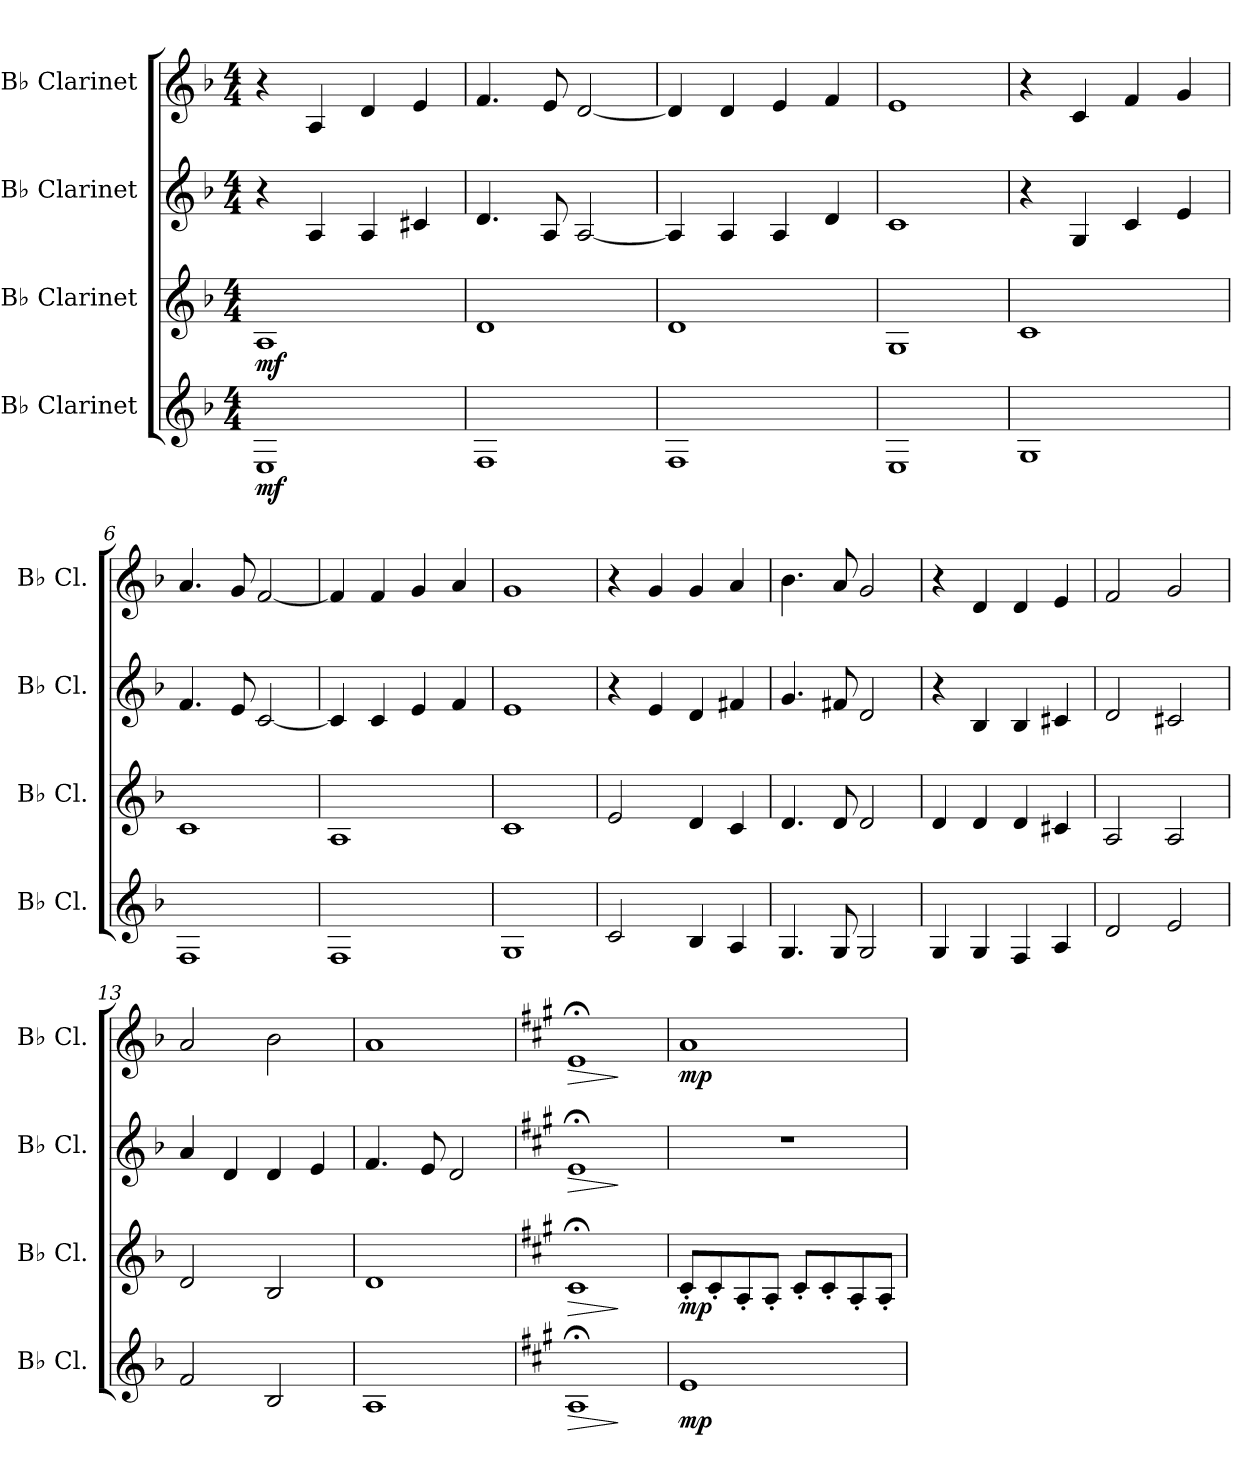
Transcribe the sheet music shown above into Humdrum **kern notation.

**kern	**dynam	**kern	**dynam	**kern	**dynam	**kern	**dynam
*part4	*part4	*part3	*part3	*part2	*part2	*part1	*part1
*staff4	*staff4	*staff3	*staff3	*staff2	*staff2	*staff1	*staff1
*I"B♭ Clarinet	*	*I"B♭ Clarinet	*	*I"B♭ Clarinet	*	*I"B♭ Clarinet	*
*I'B♭ Cl.	*	*I'B♭ Cl.	*	*I'B♭ Cl.	*	*I'B♭ Cl.	*
*clefG2	*	*clefG2	*	*clefG2	*	*clefG2	*
*ITrd1c2	*	*ITrd1c2	*	*ITrd1c2	*	*ITrd1c2	*
*k[b-e-a-]	*	*k[b-e-a-]	*	*k[b-e-a-]	*	*k[b-e-a-]	*
*M4/4	*	*M4/4	*	*M4/4	*	*M4/4	*
*MM105	*	*MM105	*	*MM105	*	*MM105	*
=1	=1	=1	=1	=1	=1	=1	=1
!	!LO:DY:b	!	!LO:DY:b	!	!LO:DY:b	!	!
!	!	!	!	!	!LO:DY:n=1:a	!	!
1D	mf	1G	mf	4r	mf mf	4r	.
.	.	.	.	4G/	.	4G/	.
.	.	.	.	4G/	.	4c/	.
.	.	.	.	4Bn/	.	4d/	.
=2	=2	=2	=2	=2	=2	=2	=2
1E-	.	1c	.	4.c/	.	4.e-/	.
.	.	.	.	8G/	.	8d/	.
.	.	.	.	[2G/	.	[2c/	.
=3	=3	=3	=3	=3	=3	=3	=3
1E-	.	1c	.	4G/]	.	4c/]	.
.	.	.	.	4G/	.	4c/	.
.	.	.	.	4G/	.	4d/	.
.	.	.	.	4c/	.	4e-/	.
=4	=4	=4	=4	=4	=4	=4	=4
1D	.	1F	.	1B-	.	1d	.
=5	=5	=5	=5	=5	=5	=5	=5
1F	.	1B-	.	4r	.	4r	.
.	.	.	.	4F/	.	4B-/	.
.	.	.	.	4B-/	.	4e-/	.
.	.	.	.	4d/	.	4f/	.
=6	=6	=6	=6	=6	=6	=6	=6
1E-	.	1B-	.	4.e-/	.	4.g/	.
.	.	.	.	8d/	.	8f/	.
.	.	.	.	[2B-/	.	[2e-/	.
=7	=7	=7	=7	=7	=7	=7	=7
1E-	.	1G	.	4B-/]	.	4e-/]	.
.	.	.	.	4B-/	.	4e-/	.
.	.	.	.	4d/	.	4f/	.
.	.	.	.	4e-/	.	4g/	.
=8	=8	=8	=8	=8	=8	=8	=8
1F	.	1B-	.	1d	.	1f	.
!!LO:LB:g=z
=9	=9	=9	=9	=9	=9	=9	=9
2B-/	.	2d/	.	4r	.	4r	.
.	.	.	.	4d/	.	4f/	.
4A-/	.	4c/	.	4c/	.	4f/	.
4G/	.	4B-/	.	4en/	.	4g/	.
=10	=10	=10	=10	=10	=10	=10	=10
4.F/	.	4.c/	.	4.f/	.	4.a-\	.
8F/	.	8c/	.	8en/	.	8g/	.
2F/	.	2c/	.	2c/	.	2f/	.
=11	=11	=11	=11	=11	=11	=11	=11
4F/	.	4c/	.	4r	.	4r	.
4F/	.	4c/	.	4A-/	.	4c/	.
4E-/	.	4c/	.	4A-/	.	4c/	.
4G/	.	4Bn/	.	4Bn/	.	4d/	.
=12	=12	=12	=12	=12	=12	=12	=12
2c/	.	2G/	.	2c/	.	2e-/	.
2d/	.	2G/	.	2Bn/	.	2f/	.
=13	=13	=13	=13	=13	=13	=13	=13
2e-/	.	2c/	.	4g/	.	2g/	.
.	.	.	.	4c/	.	.	.
2A-/	.	2A-/	.	4c/	.	2a-\	.
.	.	.	.	4d/	.	.	.
=14	=14	=14	=14	=14	=14	=14	=14
1G	.	1c	.	4.e-/	.	1g	.
.	.	.	.	8d/	.	.	.
.	.	.	.	2c/	.	.	.
=15	=15	=15	=15	=15	=15	=15	=15
*k[f#]	*	*k[f#]	*	*k[f#]	*	*k[f#]	*
!	!LO:HP:b	!	!LO:HP:b	!	!LO:HP:b	!	!LO:HP:b
1G;<	>	1B;<	>	1d;<	>	1d;<	>
.	]	.	]	.	]	.	]
!!LO:LB:g=z
=16	=16	=16	=16	=16	=16	=16	=16
*	*	*	*	*	*	*MM120	*
!	!LO:DY:b	!	!LO:DY:b	!	!	!	!LO:DY:b
1d	mp	8B'/L	mp	1r	.	1g	mp
.	.	8B'/	.	.	.	.	.
.	.	8G'/	.	.	.	.	.
.	.	8G'/J	.	.	.	.	.
.	.	8B'/L	.	.	.	.	.
.	.	8B'/	.	.	.	.	.
.	.	8G'/	.	.	.	.	.
.	.	8G'/J	.	.	.	.	.
=	=	=	=	=	=	=	=
*-	*-	*-	*-	*-	*-	*-	*-
